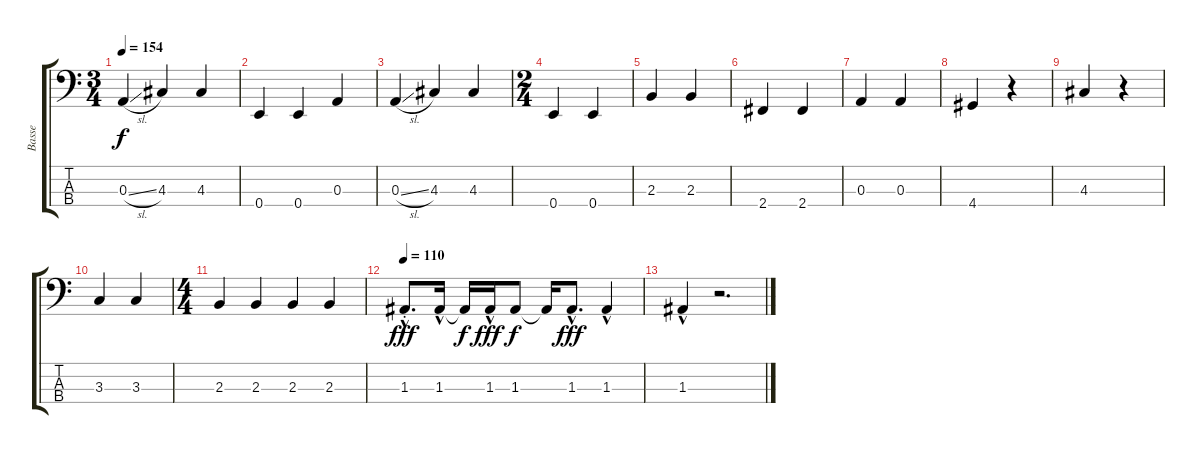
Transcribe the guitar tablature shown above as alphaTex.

\track ("Basse" "Basse") {instrument electricbasspick}
\staff {score tabs}
\tuning (G2 D2 A1 E1) {hide}
\ts (3 4)
\tempo 154
\clef f4
\ks c
0.3{sl}.4{dy f} 4.3.4 4.3.4 |
0.4.4 0.4.4 0.3.4 |
0.3{sl}.4 4.3.4 4.3.4 |
\ts (2 4)
0.4.4 0.4.4 |
2.3.4 2.3.4 |
2.4.4 2.4.4 |
0.3.4 0.3.4 |
4.4.4 r.4 |
4.3.4 r.4 |
3.3.4 3.3.4 |
\ts (4 4)
2.3.4 2.3.4 2.3.4 2.3.4 |
\tempo 110
1.3{hac st}.8{d dy fff} 1.3{hac}.16 1.3{t}.16{dy f} 1.3{hac}.16{dy fff} 1.3.8{dy f} 1.3{t}.16 1.3{hac}.8{d dy fff} 1.3{hac}.4 |
1.3{hac}.4 r.2{d}
